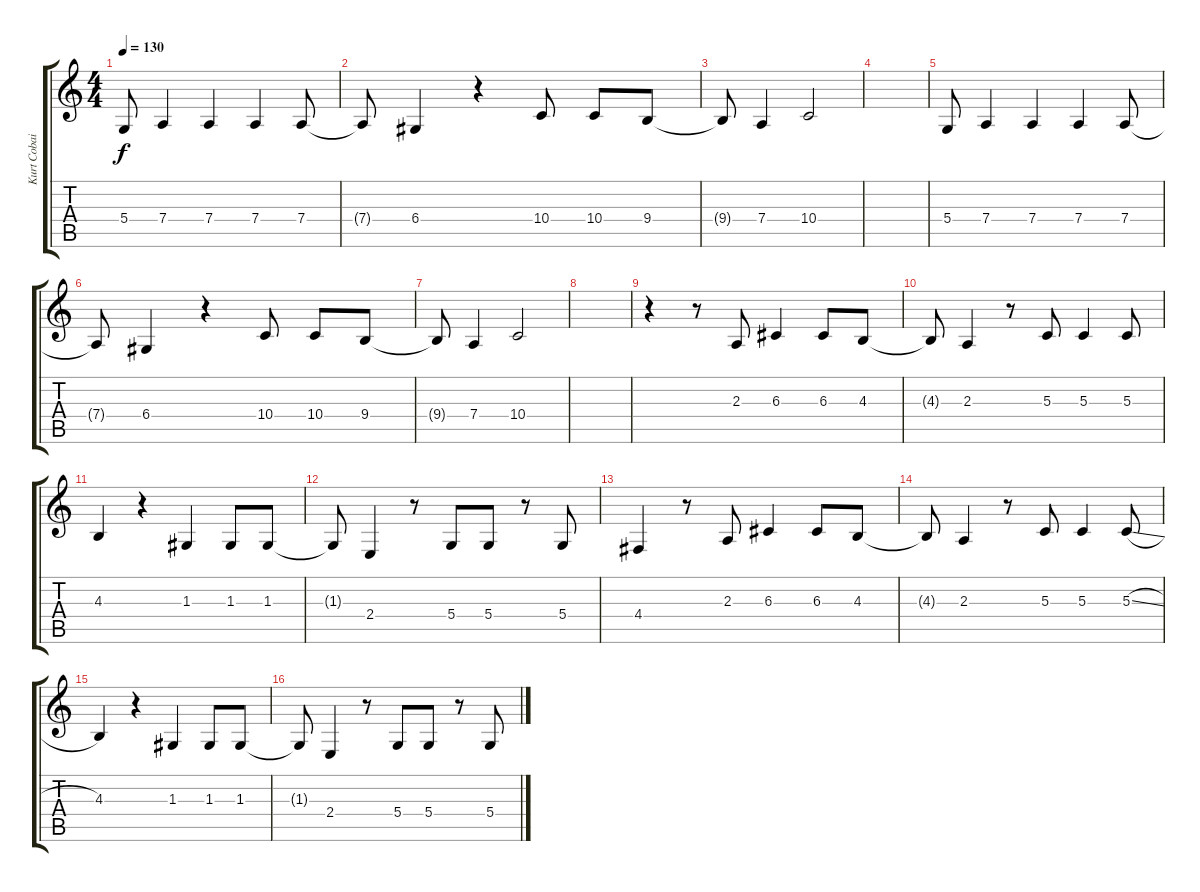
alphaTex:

\track ("Kurt Cobain (Vocals)" "Kurt Cobai") {instrument altosax}
\staff {score tabs}
\tuning (E4 B3 G3 D3 A2 E2) {hide}
\ts (4 4)
\tempo 130
\clef g2
\ks c
5.4.8{dy f} 7.4.4 7.4.4 7.4.4 7.4.8 |
7.4{t}.8 6.4.4 r.4 10.4.8 10.4.8 9.4.8 |
9.4{t}.8 7.4.4 10.4.2 |
|
5.4.8 7.4.4 7.4.4 7.4.4 7.4.8 |
7.4{t}.8 6.4.4 r.4 10.4.8 10.4.8 9.4.8 |
9.4{t}.8 7.4.4 10.4.2 |
|
r.4 r.8 2.3.8 6.3.4 6.3.8 4.3.8 |
4.3{t}.8 2.3.4 r.8 5.3.8 5.3.4 5.3.8 |
4.3.4 r.4 1.3.4 1.3.8 1.3.8 |
1.3{t}.8 2.4.4 r.8 5.4.8 5.4.8 r.8 5.4.8 |
4.4.4 r.8 2.3.8 6.3.4 6.3.8 4.3.8 |
4.3{t}.8 2.3.4 r.8 5.3.8 5.3.4 5.3{sl}.8 |
4.3.4 r.4 1.3.4 1.3.8 1.3.8 |
1.3{t}.8 2.4.4 r.8 5.4.8 5.4.8 r.8 5.4.8
